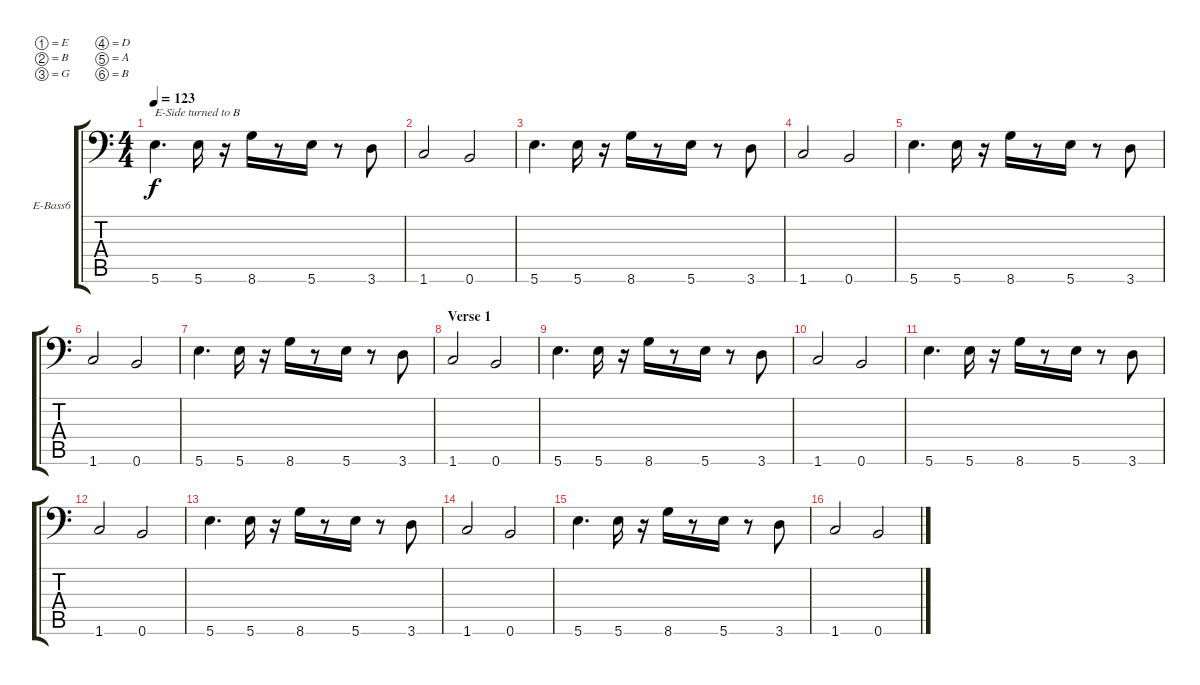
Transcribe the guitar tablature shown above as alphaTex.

\bracketExtendMode groupsimilarinstruments
\firstSystemTrackNameOrientation horizontal
\otherSystemsTrackNameOrientation horizontal
\track ("Jack White - Guitar II (Bass/Solo)" "E-Bass6") {instrument electricbasspick}
\staff {score tabs}
\tuning (E4 B3 G3 D3 A2 B1)
\ts (4 4)
\tempo 123
\clef f4
\ks c
5.6.4{d txt "E-Side turned to B" dy f instrument electricbasspick} 5.6.16 r.16 8.6.16 r.8 5.6.16 r.8 3.6.8 |
1.6.2 0.6.2 |
5.6.4{d} 5.6.16 r.16 8.6.16 r.8 5.6.16 r.8 3.6.8 |
1.6.2 0.6.2 |
5.6.4{d} 5.6.16 r.16 8.6.16 r.8 5.6.16 r.8 3.6.8 |
1.6.2 0.6.2 |
5.6.4{d} 5.6.16 r.16 8.6.16 r.8 5.6.16 r.8 3.6.8 |
\section ("" "Verse 1")
1.6.2 0.6.2 |
5.6.4{d} 5.6.16 r.16 8.6.16 r.8 5.6.16 r.8 3.6.8 |
1.6.2 0.6.2 |
5.6.4{d} 5.6.16 r.16 8.6.16 r.8 5.6.16 r.8 3.6.8 |
1.6.2 0.6.2 |
5.6.4{d} 5.6.16 r.16 8.6.16 r.8 5.6.16 r.8 3.6.8 |
1.6.2 0.6.2 |
5.6.4{d} 5.6.16 r.16 8.6.16 r.8 5.6.16 r.8 3.6.8 |
1.6.2 0.6.2
